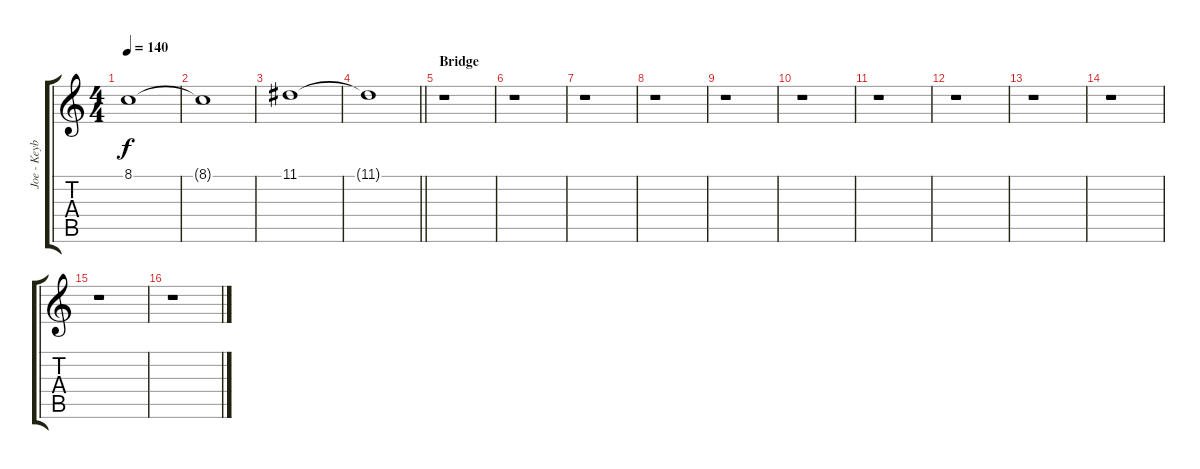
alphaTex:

\track ("Joe - Keyboards" "Joe - Keyb") {instrument lead3calliope}
\staff {score tabs}
\tuning (E4 B3 G3 D3 A2 E2) {hide}
\ts (4 4)
\tempo 140
\clef g2
\ks c
8.1.1{dy f} |
8.1{t}.1 |
11.1.1 |
\barLineRight lightlight
11.1{t}.1 |
\section ("" "Bridge")
r.1 |
r.1 |
r.1 |
r.1 |
r.1 |
r.1 |
r.1 |
r.1 |
r.1 |
r.1 |
r.1 |
r.1
